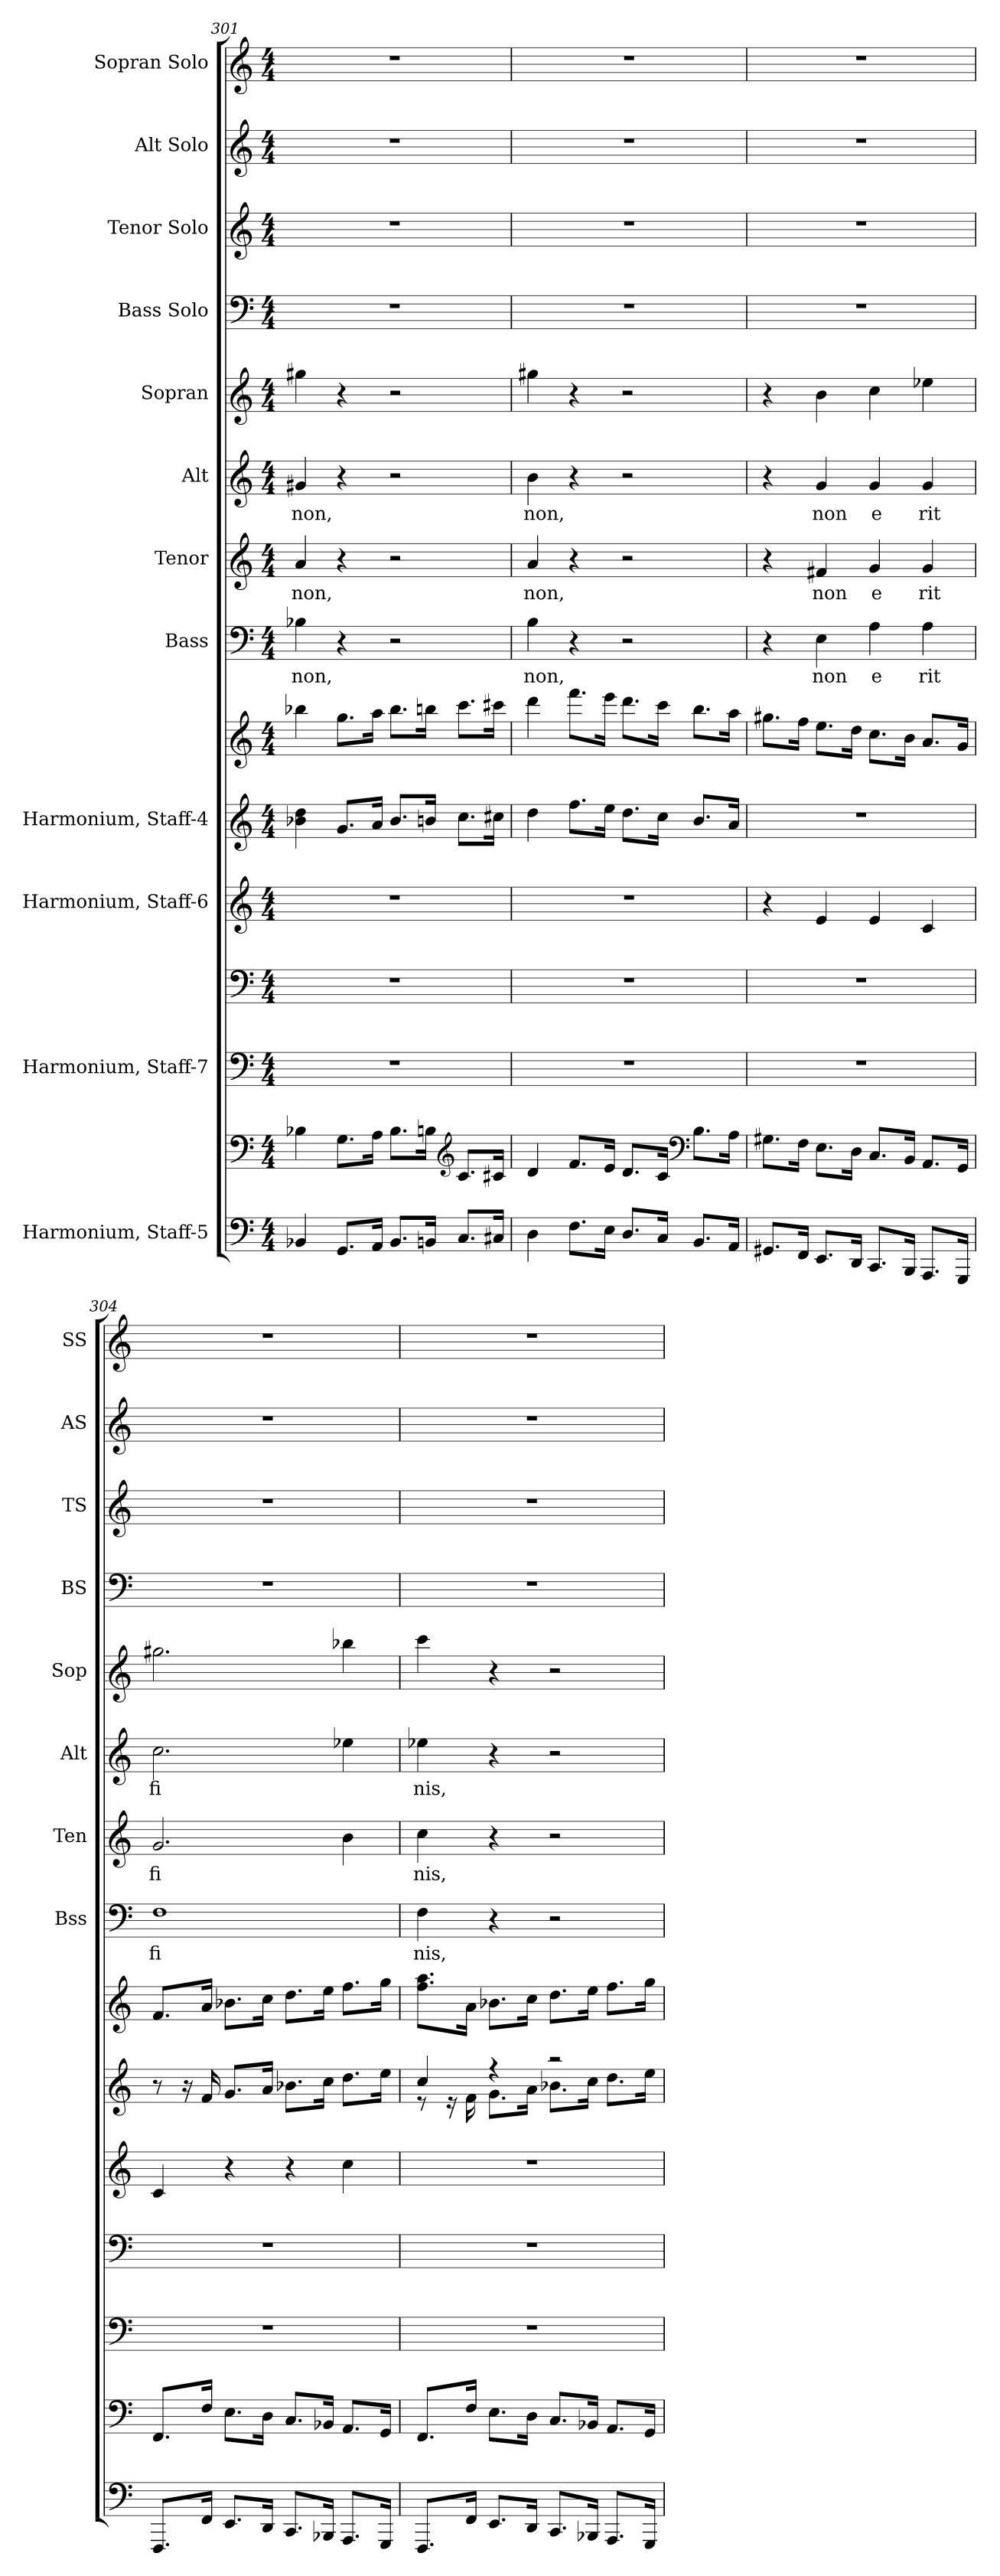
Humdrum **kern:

**kern	**kern	**kern	**kern	**kern	**kern	**kern	**kern	**text	**kern	**text	**kern	**text	**kern	**kern	**kern	**kern	**kern
*part12	*part12	*part11	*part11	*part10	*part9	*part9	*part8	*part8	*part7	*part7	*part6	*part6	*part5	*part4	*part3	*part2	*part1
*staff15	*staff14	*staff13	*staff12	*staff11	*staff10	*staff9	*staff8	*staff8	*staff7	*staff7	*staff6	*staff6	*staff5	*staff4	*staff3	*staff2	*staff1
*I"Harmonium, Staff-5	*	*I"Harmonium, Staff-7	*	*I"Harmonium, Staff-6	*I"Harmonium, Staff-4	*	*I"Bass	*	*I"Tenor	*	*I"Alt	*	*I"Sopran	*I"Bass Solo	*I"Tenor Solo	*I"Alt Solo	*I"Sopran Solo
*	*	*	*	*	*	*	*I'Bss	*	*I'Ten	*	*I'Alt	*	*I'Sop	*I'BS	*I'TS	*I'AS	*I'SS
!!LO:PB:g=z
*clefF4	*clefF4	*clefF4	*clefF4	*clefG2	*clefG2	*clefG2	*clefF4	*	*clefG2	*	*clefG2	*	*clefG2	*clefF4	*clefG2	*clefG2	*clefG2
*	*	*	*	*	*	*	*	*	*ITrd4c7	*	*ITrd2c3	*	*ITrd2c3	*	*ITrd4c7	*	*ITrd2c3
*k[]	*k[]	*k[]	*k[]	*k[]	*k[]	*k[]	*k[]	*	*k[b-]	*	*k[f#c#g#]	*	*k[f#c#g#]	*k[]	*k[b-]	*k[]	*k[f#c#g#]
*M4/4	*M4/4	*M4/4	*M4/4	*M4/4	*M4/4	*M4/4	*M4/4	*	*M4/4	*	*M4/4	*	*M4/4	*M4/4	*M4/4	*M4/4	*M4/4
=301	=301	=301	=301	=301	=301	=301	=301	=301	=301	=301	=301	=301	=301	=301	=301	=301	=301
4BB-X/	4B-X\	1r	1r	1r	4b-X\ 4dd\	4bb-X\	4B-X\	non,	4d/	non,	4e#X/	non,	4ee#X\	1r	1r	1r	1r
8.GG/L	8.G\L	.	.	.	8.g/L	8.gg\L	4r	.	4r	.	4r	.	4r	.	.	.	.
16AA/Jk	16A\Jk	.	.	.	16a/Jk	16aa\Jk	.	.	.	.	.	.	.	.	.	.	.
8.BB-/L	8.B-\L	.	.	.	8.b-/L	8.bb-\L	2r	.	2r	.	2r	.	2r	.	.	.	.
16BBn/Jk	16Bn\Jk	.	.	.	16bn/Jk	16bbn\Jk	.	.	.	.	.	.	.	.	.	.	.
*	*clefG2	*	*	*	*	*	*	*	*	*	*	*	*	*	*	*	*
8.C/L	8.c/L	.	.	.	8.cc\L	8.ccc\L	.	.	.	.	.	.	.	.	.	.	.
16C#X/Jk	16c#X/Jk	.	.	.	16cc#X\Jk	16ccc#X\Jk	.	.	.	.	.	.	.	.	.	.	.
=302	=302	=302	=302	=302	=302	=302	=302	=302	=302	=302	=302	=302	=302	=302	=302	=302	=302
4D\	4d/	1r	1r	1r	4dd\	4ddd\	4B\	non,	4d/	non,	4g#\	non,	4ee#X\	1r	1r	1r	1r
8.F\L	8.f/L	.	.	.	8.ff\L	8.fff\L	4r	.	4r	.	4r	.	4r	.	.	.	.
16E\Jk	16e/Jk	.	.	.	16ee\Jk	16eee\Jk	.	.	.	.	.	.	.	.	.	.	.
8.D/L	8.d/L	.	.	.	8.dd\L	8.ddd\L	2r	.	2r	.	2r	.	2r	.	.	.	.
16C/Jk	16c/Jk	.	.	.	16cc\Jk	16ccc\Jk	.	.	.	.	.	.	.	.	.	.	.
*	*clefF4	*	*	*	*	*	*	*	*	*	*	*	*	*	*	*	*
8.BB/L	8.B\L	.	.	.	8.b/L	8.bb\L	.	.	.	.	.	.	.	.	.	.	.
16AA/Jk	16A\Jk	.	.	.	16a/Jk	16aa\Jk	.	.	.	.	.	.	.	.	.	.	.
=303	=303	=303	=303	=303	=303	=303	=303	=303	=303	=303	=303	=303	=303	=303	=303	=303	=303
8.GG#X/L	8.G#X\L	1r	1r	4r	1r	8.gg#X\L	4r	.	4r	.	4r	.	4r	1r	1r	1r	1r
16FF/Jk	16F\Jk	.	.	.	.	16ff\Jk	.	.	.	.	.	.	.	.	.	.	.
8.EE/L	8.E\L	.	.	4e/	.	8.ee\L	4E\	non	4Bn/	non	4e/	non	4g#\	.	.	.	.
16DD/Jk	16D\Jk	.	.	.	.	16dd\Jk	.	.	.	.	.	.	.	.	.	.	.
8.CC/L	8.C/L	.	.	4e/	.	8.cc\L	4A\	e	4c/	e	4e/	e	4a\	.	.	.	.
16BBB/Jk	16BB/Jk	.	.	.	.	16b\Jk	.	.	.	.	.	.	.	.	.	.	.
8.AAA/L	8.AA/L	.	.	4c/	.	8.a/L	4A\	rit	4c/	rit	4e/	rit	4ccn\	.	.	.	.
16GGG/Jk	16GG/Jk	.	.	.	.	16g/Jk	.	.	.	.	.	.	.	.	.	.	.
=304	=304	=304	=304	=304	=304	=304	=304	=304	=304	=304	=304	=304	=304	=304	=304	=304	=304
8.FFF/L	8.FF/L	1r	1r	4c/	8r	8.f/L	1F	fi	2.c/	fi	2.a\	fi	2.ee#X\	1r	1r	1r	1r
.	.	.	.	.	16r	.	.	.	.	.	.	.	.	.	.	.	.
16FF/Jk	16F/Jk	.	.	.	16f/	16a/Jk	.	.	.	.	.	.	.	.	.	.	.
8.EE/L	8.E\L	.	.	4r	8.g/L	8.b-X\L	.	.	.	.	.	.	.	.	.	.	.
16DD/Jk	16D\Jk	.	.	.	16a/Jk	16cc\Jk	.	.	.	.	.	.	.	.	.	.	.
8.CC/L	8.C/L	.	.	4r	8.b-X\L	8.dd\L	.	.	.	.	.	.	.	.	.	.	.
16BBB-X/Jk	16BB-X/Jk	.	.	.	16cc\Jk	16ee\Jk	.	.	.	.	.	.	.	.	.	.	.
8.AAA/L	8.AA/L	.	.	4cc\	8.dd\L	8.ff\L	.	.	4e\	.	4ccn\	.	4ggn\	.	.	.	.
16GGG/Jk	16GG/Jk	.	.	.	16ee\Jk	16gg\Jk	.	.	.	.	.	.	.	.	.	.	.
!!LO:PB:g=z
=305	=305	=305	=305	=305	=305	=305	=305	=305	=305	=305	=305	=305	=305	=305	=305	=305	=305
*	*	*	*	*	*^	*	*	*	*	*	*	*	*	*	*	*	*
8.FFF/L	8.FF/L	1r	1r	1r	4cc/	8r	8.ff\ 8.aa\L	4F\	nis,	4f\	nis,	4ccn\	nis,	4aa\	1r	1r	1r	1r
.	.	.	.	.	.	16r	.	.	.	.	.	.	.	.	.	.	.	.
16FF/Jk	16F/Jk	.	.	.	.	16f\	16a\Jk	.	.	.	.	.	.	.	.	.	.	.
8.EE/L	8.E\L	.	.	.	4r	8.g\L	8.b-X\L	4r	.	4r	.	4r	.	4r	.	.	.	.
16DD/Jk	16D\Jk	.	.	.	.	16a\Jk	16cc\Jk	.	.	.	.	.	.	.	.	.	.	.
8.CC/L	8.C/L	.	.	.	2r	8.b-X\L	8.dd\L	2r	.	2r	.	2r	.	2r	.	.	.	.
16BBB-X/Jk	16BB-X/Jk	.	.	.	.	16cc\Jk	16ee\Jk	.	.	.	.	.	.	.	.	.	.	.
8.AAA/L	8.AA/L	.	.	.	.	8.dd\L	8.ff\L	.	.	.	.	.	.	.	.	.	.	.
16GGG/Jk	16GG/Jk	.	.	.	.	16ee\Jk	16gg\Jk	.	.	.	.	.	.	.	.	.	.	.
*	*	*	*	*	*v	*v	*	*	*	*	*	*	*	*	*	*	*	*
=	=	=	=	=	=	=	=	=	=	=	=	=	=	=	=	=	=
*-	*-	*-	*-	*-	*-	*-	*-	*-	*-	*-	*-	*-	*-	*-	*-	*-	*-
